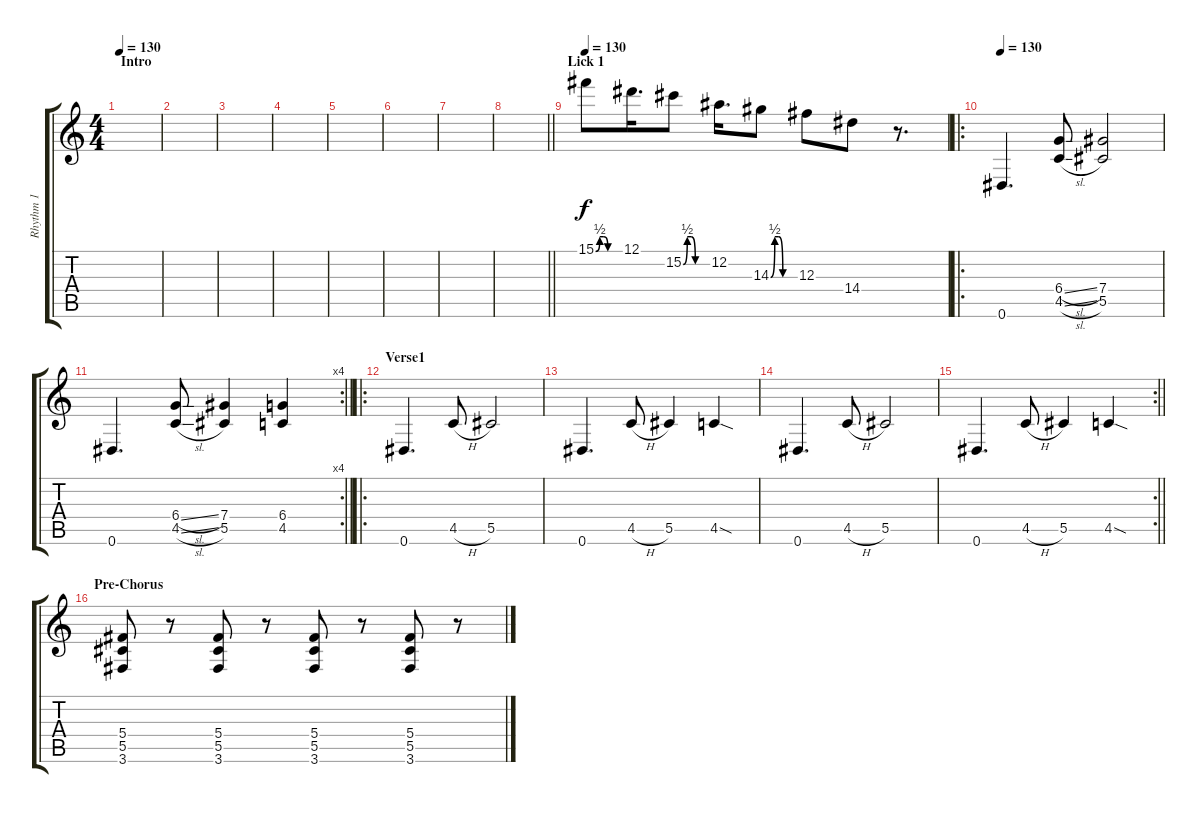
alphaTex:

\track ("Rhythm 1" "Rhythm 1") {instrument overdrivenguitar}
\staff {score tabs}
\tuning (Eb4 Bb3 Gb3 Db3 Ab2 Eb2) {hide}
\ts (4 4)
\section ("" "Intro")
\tempo 130
\clef g2
\ks c
|
|
|
|
|
|
|
\barLineRight lightlight
|
\section ("" "Lick 1")
\tempo 130
15.1{be (custom 0 0 10 2 20 2 30 0 60 0)}.8{instrument distortionguitar} 12.1.16{d} 15.2{be (custom 0 0 10 2 20 2 30 0 60 0)}.8 12.2.16{d} 14.3{be (custom 0 0 10 2 20 2 30 0 60 0)}.8 12.3.8 14.4.8 r.8{d} |
\ro
\tempo 130
0.6.4{d instrument overdrivenguitar} (6.4{sl} 4.5{sl}).8 (7.4 5.5).2 |
\rc 4
\barLineRight lightlight
0.6.4{d} (6.4{sl} 4.5{sl}).8 (7.4 5.5).4 (6.4 4.5).4 |
\ro
\section ("" "Verse1")
0.6.4{d} 4.5{h}.8 5.5.2 |
0.6.4{d} 4.5{h}.8 5.5.4 4.5{sod}.4 |
0.6.4{d} 4.5{h}.8 5.5.2 |
\rc 2
\barLineRight lightlight
0.6.4{d} 4.5{h}.8 5.5.4 4.5{sod}.4 |
\section ("" "Pre-Chorus")
(5.4 5.5 3.6).8 r.8 (5.4 5.5 3.6).8 r.8 (5.4 5.5 3.6).8 r.8 (5.4 5.5 3.6).8 r.8
